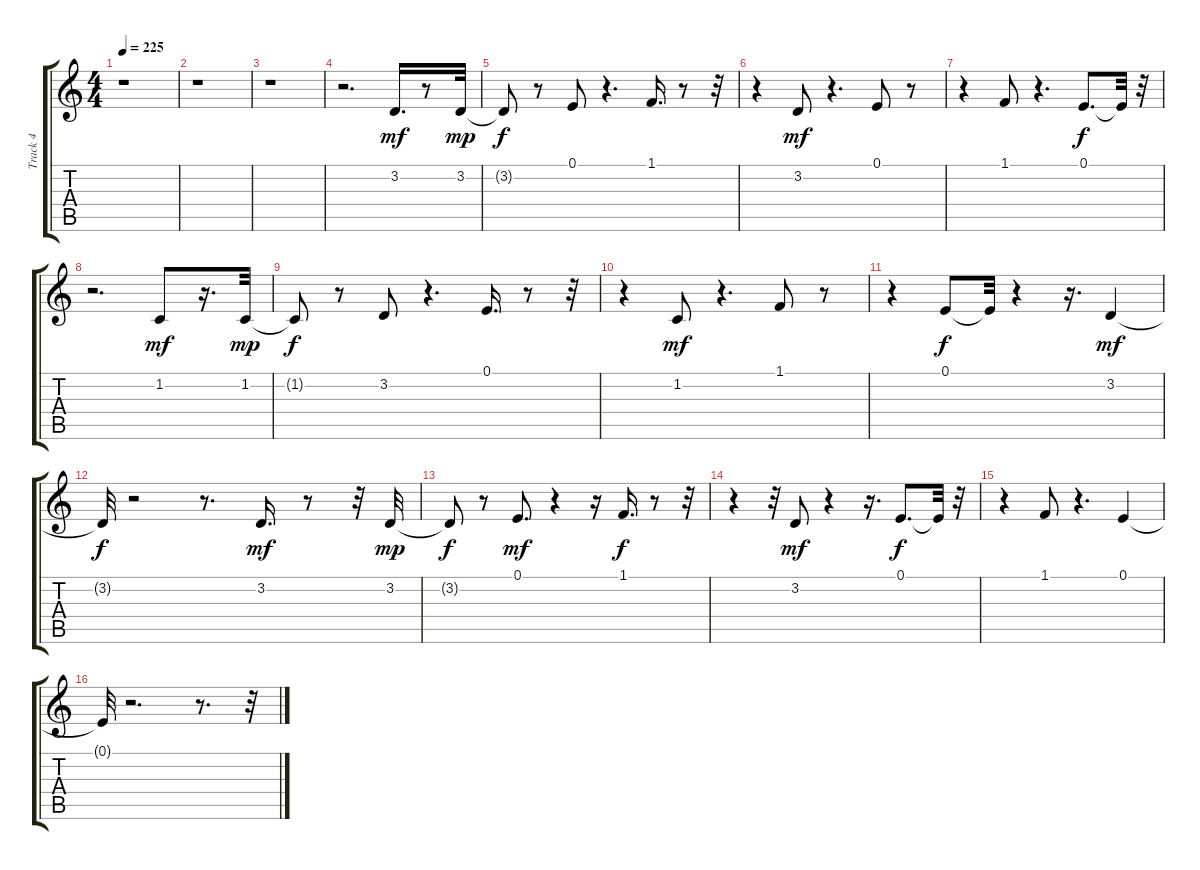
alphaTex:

\track ("Track 4" "Track 4") {instrument pad1newage}
\staff {score tabs}
\tuning (E4 B3 G3 D3 A2 E2) {hide}
\ts (4 4)
\tempo 225
\clef g2
\ks c
r.1{dy mf} |
r.1 |
r.1 |
r.2{d} 3.2.16{d volume 14} r.8 3.2.32{dy mp} |
3.2{t}.8{dy f} r.8 0.1.8 r.4{d} 1.1.16{d} r.8 r.32 |
r.4 3.2.8{dy mf} r.4{d} 0.1.8 r.8 |
r.4 1.1.8 r.4{d} 0.1.8{d dy f} 0.1{t}.32 r.32 |
r.2{d} 1.2.8{dy mf} r.16{d} 1.2.32{dy mp} |
1.2{t}.8{dy f} r.8 3.2.8 r.4{d} 0.1.16{d} r.8 r.32 |
r.4 1.2.8{dy mf} r.4{d} 1.1.8 r.8 |
r.4 0.1.8{dy f} 0.1{t}.32 r.4 r.16{d} 3.2.4{dy mf} |
3.2{t}.32{dy f} r.2 r.8{d} 3.2.16{d dy mf} r.8 r.32 3.2.32{dy mp} |
3.2{t}.8{dy f} r.8 0.1.8{d dy mf} r.4 r.16 1.1.16{d dy f} r.8 r.32 |
r.4 r.32 3.2.8{dy mf} r.4 r.16{d} 0.1.8{d dy f} 0.1{t}.32 r.32 |
r.4 1.1.8 r.4{d} 0.1.4 |
0.1{t}.32 r.2{d} r.8{d} r.32
